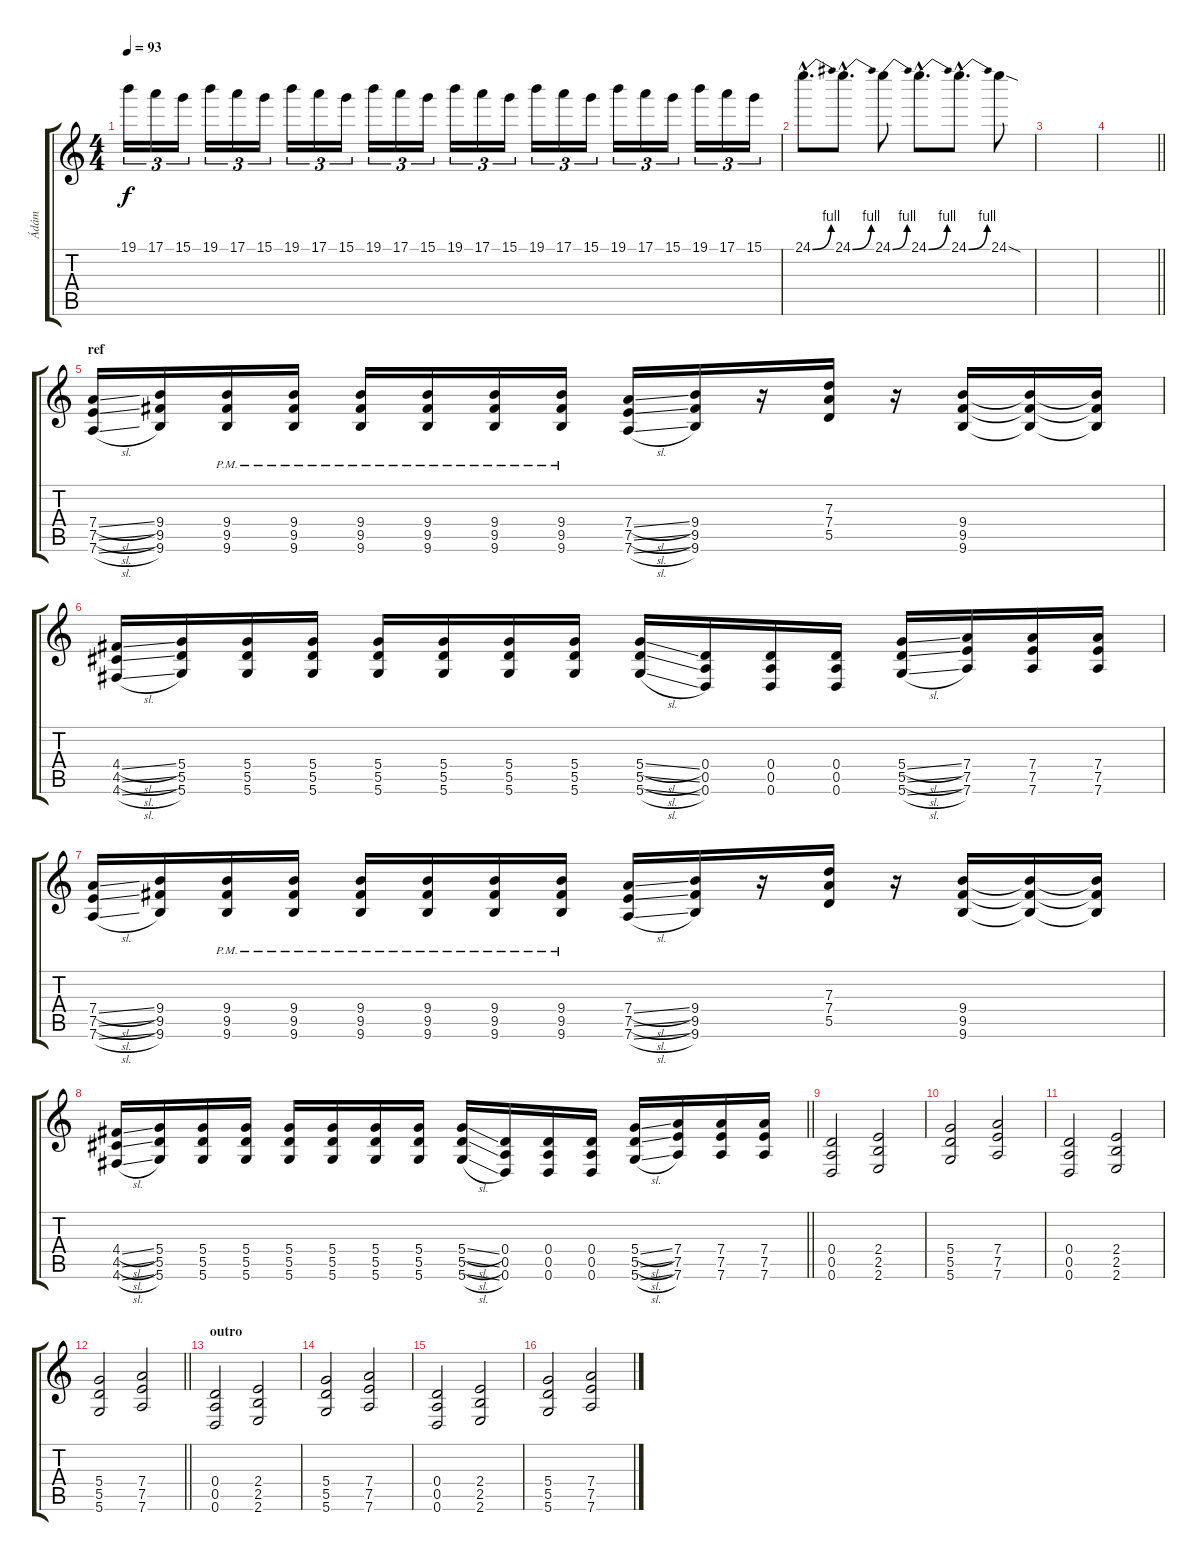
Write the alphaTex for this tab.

\track ("Ádám" "Ádám") {instrument distortionguitar}
\staff {score tabs}
\tuning (E4 B3 G3 D3 A2 D2) {hide}
\ts (4 4)
\tempo 93
\clef g2
\ks c
19.1.16{tu (3 2) dy f} 17.1.16{tu (3 2)} 15.1.16{tu (3 2)} 19.1.16{tu (3 2)} 17.1.16{tu (3 2)} 15.1.16{tu (3 2)} 19.1.16{tu (3 2)} 17.1.16{tu (3 2)} 15.1.16{tu (3 2)} 19.1.16{tu (3 2)} 17.1.16{tu (3 2)} 15.1.16{tu (3 2)} 19.1.16{tu (3 2)} 17.1.16{tu (3 2)} 15.1.16{tu (3 2)} 19.1.16{tu (3 2)} 17.1.16{tu (3 2)} 15.1.16{tu (3 2)} 19.1.16{tu (3 2)} 17.1.16{tu (3 2)} 15.1.16{tu (3 2)} 19.1.16{tu (3 2)} 17.1.16{tu (3 2)} 15.1.16{tu (3 2)} |
24.1{be (bend 0 0 60 4) hac}.8{d} 24.1{be (bend 0 0 60 4) hac}.8{d} 24.1{be (bend 0 0 60 4)}.8 24.1{be (bend 0 0 60 4) hac}.8{d} 24.1{be (bend 0 0 60 4) hac}.8{d} 24.1{sod}.8 |
|
\barLineRight lightlight
|
\section ("" "ref")
(7.4{sl} 7.5{sl} 7.6{sl}).16 (9.4 9.5 9.6).16 (9.4{pm} 9.5{pm} 9.6{pm}).16 (9.4{pm} 9.5{pm} 9.6{pm}).16 (9.4{pm} 9.5{pm} 9.6{pm}).16 (9.4{pm} 9.5{pm} 9.6{pm}).16 (9.4{pm} 9.5{pm} 9.6{pm}).16 (9.4{pm} 9.5{pm} 9.6{pm}).16 (7.4{sl} 7.5{sl} 7.6{sl}).16 (9.4 9.5 9.6).16 r.16 (7.3 7.4 5.5).16 r.16 (9.4 9.5 9.6).16 (9.4{t} 9.5{t} 9.6{t}).16 (9.4{t} 9.5{t} 9.6{t}).16 |
(4.4{sl} 4.5{sl} 4.6{sl}).16 (5.4 5.5 5.6).16 (5.4 5.5 5.6).16 (5.4 5.5 5.6).16 (5.4 5.5 5.6).16 (5.4 5.5 5.6).16 (5.4 5.5 5.6).16 (5.4 5.5 5.6).16 (5.4{sl} 5.5{sl} 5.6{sl}).16 (0.4 0.5 0.6).16 (0.4 0.5 0.6).16 (0.4 0.5 0.6).16 (5.4{sl} 5.5{sl} 5.6{sl}).16 (7.4 7.5 7.6).16 (7.4 7.5 7.6).16 (7.4 7.5 7.6).16 |
(7.4{sl} 7.5{sl} 7.6{sl}).16 (9.4 9.5 9.6).16 (9.4{pm} 9.5{pm} 9.6{pm}).16 (9.4{pm} 9.5{pm} 9.6{pm}).16 (9.4{pm} 9.5{pm} 9.6{pm}).16 (9.4{pm} 9.5{pm} 9.6{pm}).16 (9.4{pm} 9.5{pm} 9.6{pm}).16 (9.4{pm} 9.5{pm} 9.6{pm}).16 (7.4{sl} 7.5{sl} 7.6{sl}).16 (9.4 9.5 9.6).16 r.16 (7.3 7.4 5.5).16 r.16 (9.4 9.5 9.6).16 (9.4{t} 9.5{t} 9.6{t}).16 (9.4{t} 9.5{t} 9.6{t}).16 |
\barLineRight lightlight
(4.4{sl} 4.5{sl} 4.6{sl}).16 (5.4 5.5 5.6).16 (5.4 5.5 5.6).16 (5.4 5.5 5.6).16 (5.4 5.5 5.6).16 (5.4 5.5 5.6).16 (5.4 5.5 5.6).16 (5.4 5.5 5.6).16 (5.4{sl} 5.5{sl} 5.6{sl}).16 (0.4 0.5 0.6).16 (0.4 0.5 0.6).16 (0.4 0.5 0.6).16 (5.4{sl} 5.5{sl} 5.6{sl}).16 (7.4 7.5 7.6).16 (7.4 7.5 7.6).16 (7.4 7.5 7.6).16 |
(0.4 0.5 0.6).2 (2.4 2.5 2.6).2 |
(5.4 5.5 5.6).2 (7.4 7.5 7.6).2 |
(0.4 0.5 0.6).2 (2.4 2.5 2.6).2 |
\barLineRight lightlight
(5.4 5.5 5.6).2 (7.4 7.5 7.6).2 |
\section ("" "outro")
(0.4 0.5 0.6).2 (2.4 2.5 2.6).2 |
(5.4 5.5 5.6).2 (7.4 7.5 7.6).2 |
(0.4 0.5 0.6).2 (2.4 2.5 2.6).2 |
(5.4 5.5 5.6).2 (7.4 7.5 7.6).2
